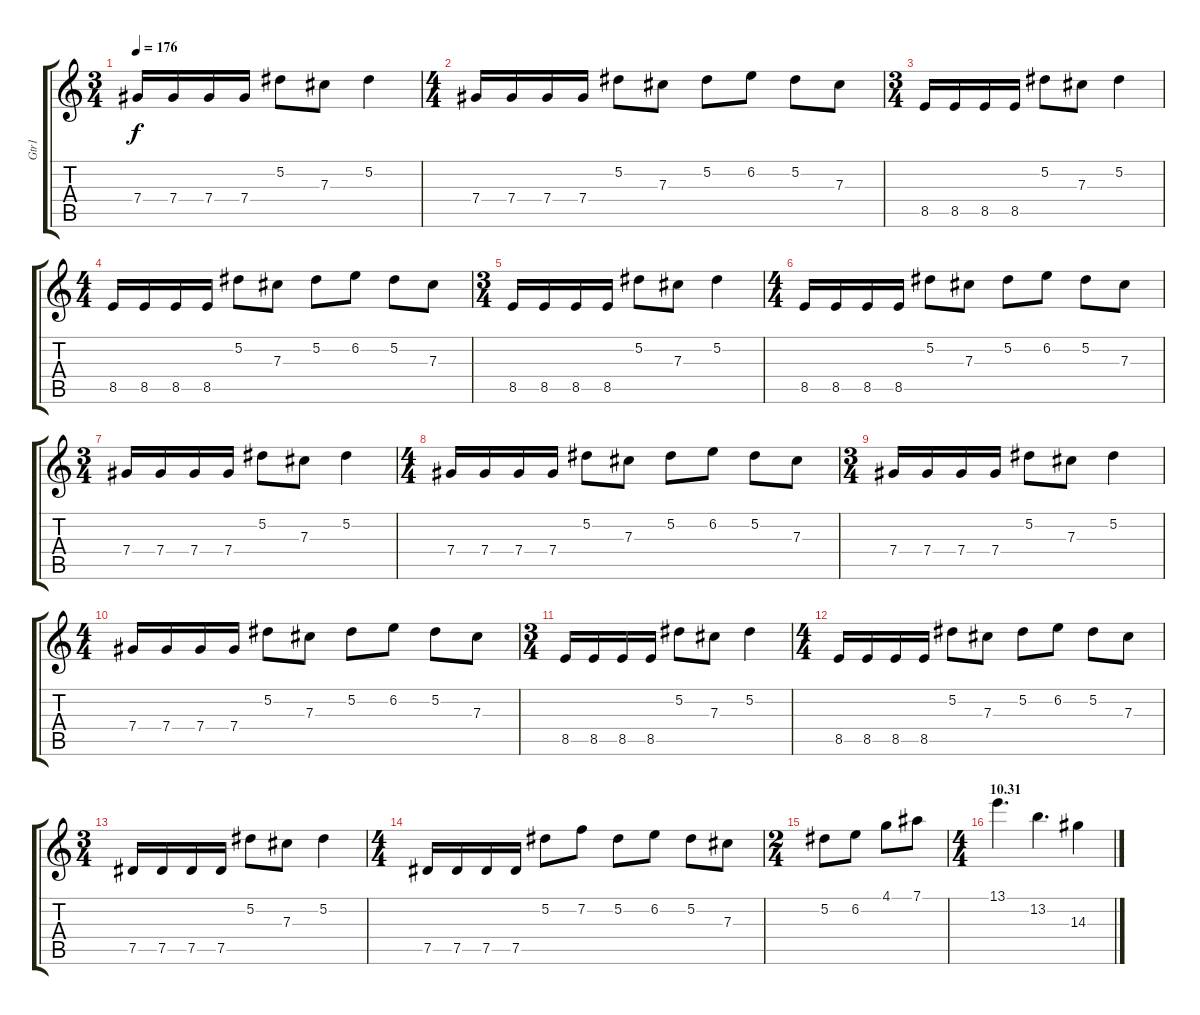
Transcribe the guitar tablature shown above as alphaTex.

\track ("Gtr1" "Gtr1") {instrument overdrivenguitar}
\staff {score tabs}
\tuning (Eb4 Bb3 Gb3 Db3 Ab2 Eb2) {hide}
\ts (3 4)
\tempo 176
\clef g2
\ks c
7.4.16{dy f} 7.4.16 7.4.16 7.4.16 5.2.8 7.3.8 5.2.4 |
\ts (4 4)
7.4.16 7.4.16 7.4.16 7.4.16 5.2.8 7.3.8 5.2.8 6.2.8 5.2.8 7.3.8 |
\ts (3 4)
8.5.16 8.5.16 8.5.16 8.5.16 5.2.8 7.3.8 5.2.4 |
\ts (4 4)
8.5.16 8.5.16 8.5.16 8.5.16 5.2.8 7.3.8 5.2.8 6.2.8 5.2.8 7.3.8 |
\ts (3 4)
8.5.16 8.5.16 8.5.16 8.5.16 5.2.8 7.3.8 5.2.4 |
\ts (4 4)
8.5.16 8.5.16 8.5.16 8.5.16 5.2.8 7.3.8 5.2.8 6.2.8 5.2.8 7.3.8 |
\ts (3 4)
7.4.16 7.4.16 7.4.16 7.4.16 5.2.8 7.3.8 5.2.4 |
\ts (4 4)
7.4.16 7.4.16 7.4.16 7.4.16 5.2.8 7.3.8 5.2.8 6.2.8 5.2.8 7.3.8 |
\ts (3 4)
7.4.16 7.4.16 7.4.16 7.4.16 5.2.8 7.3.8 5.2.4 |
\ts (4 4)
7.4.16 7.4.16 7.4.16 7.4.16 5.2.8 7.3.8 5.2.8 6.2.8 5.2.8 7.3.8 |
\ts (3 4)
8.5.16 8.5.16 8.5.16 8.5.16 5.2.8 7.3.8 5.2.4 |
\ts (4 4)
8.5.16 8.5.16 8.5.16 8.5.16 5.2.8 7.3.8 5.2.8 6.2.8 5.2.8 7.3.8 |
\ts (3 4)
7.5.16 7.5.16 7.5.16 7.5.16 5.2.8 7.3.8 5.2.4 |
\ts (4 4)
7.5.16 7.5.16 7.5.16 7.5.16 5.2.8 7.2.8 5.2.8 6.2.8 5.2.8 7.3.8 |
\ts (2 4)
5.2.8 6.2.8 4.1.8 7.1.8 |
\ts (4 4)
\section ("" "10.31")
13.1.4{d volume 16} 13.2.4{d} 14.3.4
